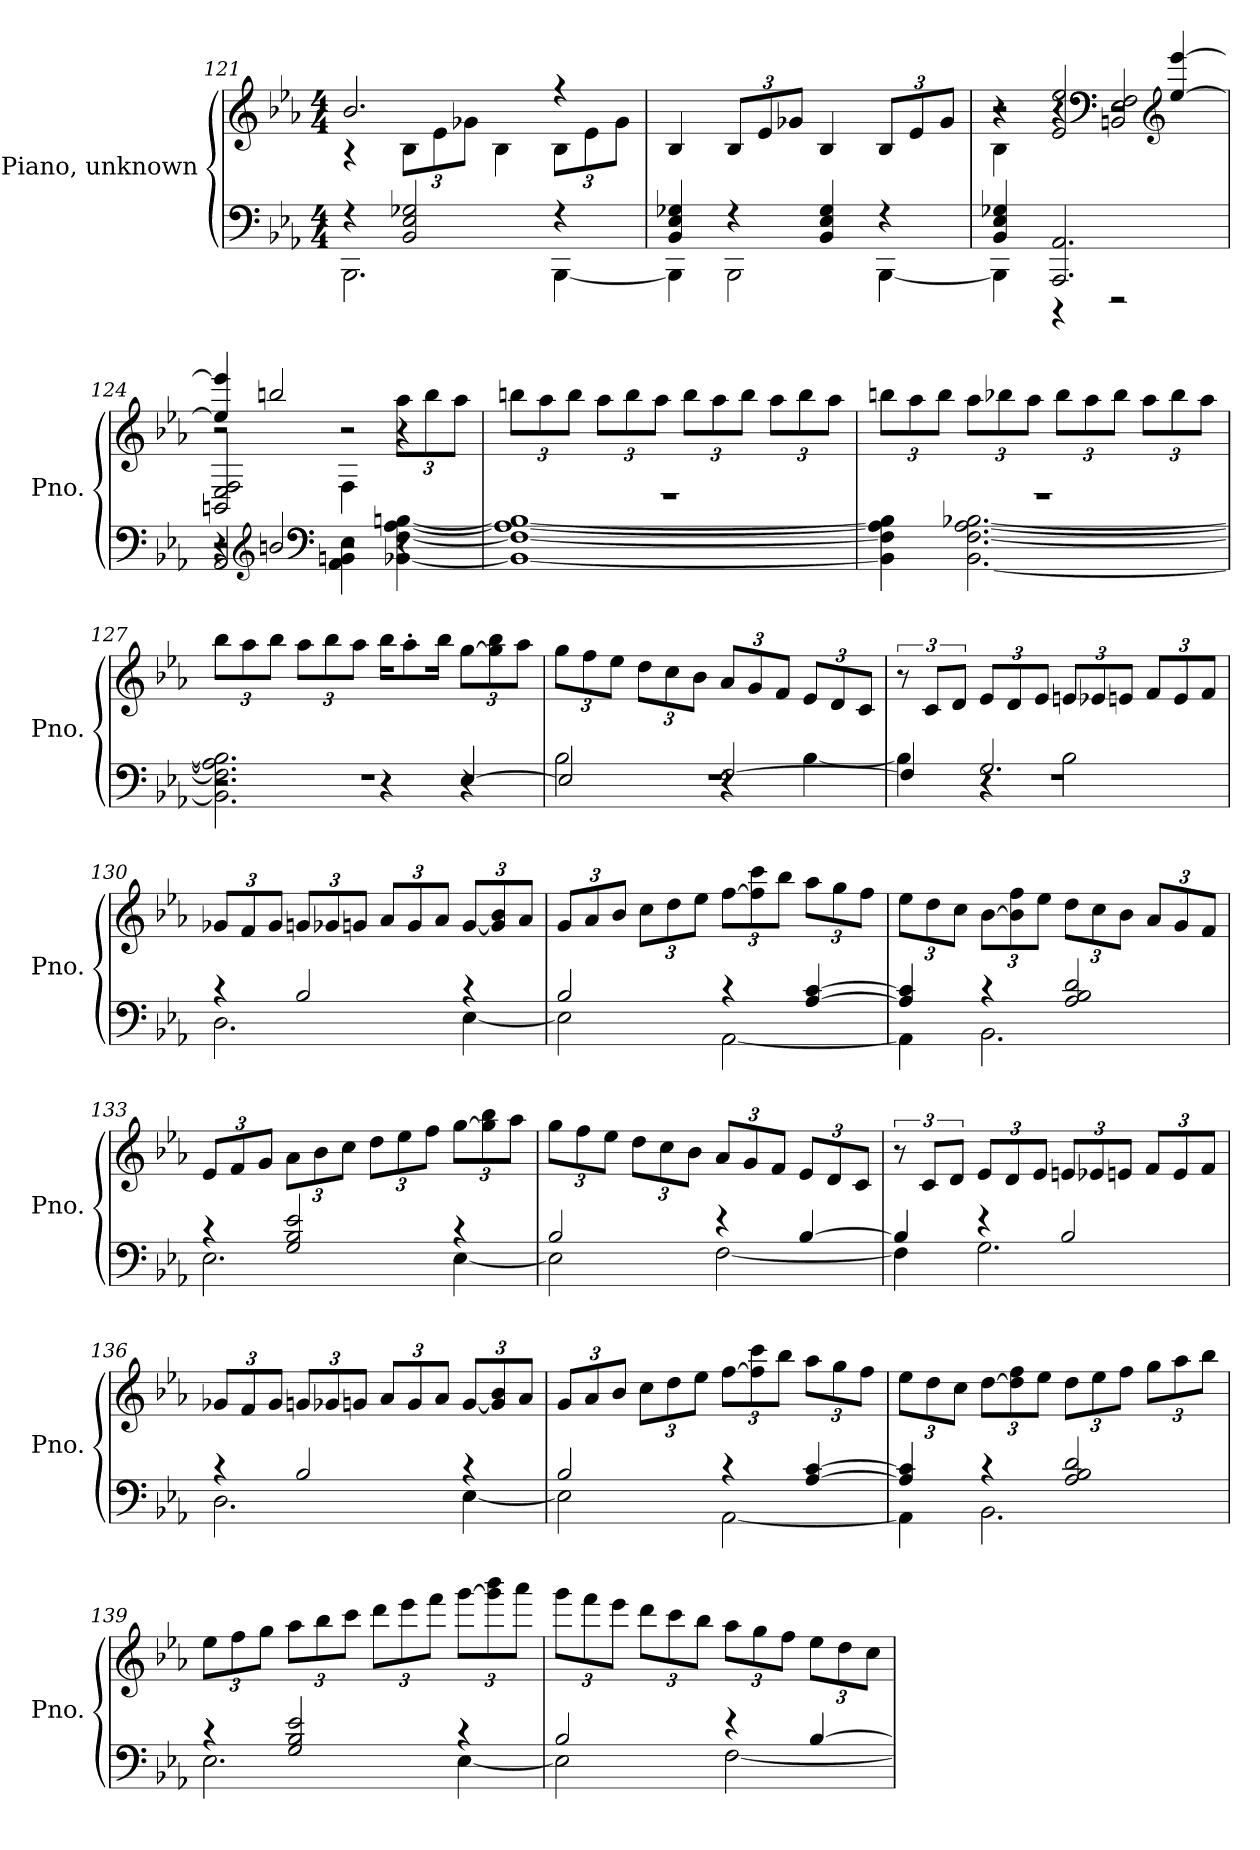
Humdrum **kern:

**kern	**kern
*part1	*part1
*staff2	*staff1
*I"Piano, unknown	*
*I'Pno.	*
!!LO:LB:g=z
*clefF4	*clefG2
*k[b-e-a-]	*k[b-e-a-]
*M4/4	*M4/4
=121	=121
*^	*^
4r	2.BBB-\	2.b-/	4r
*	*	*	*Xbrackettup
2BB-/ 2E-/ 2G-X/	.	.	12B-\L
.	.	.	12e-\
.	.	.	12g-X\J
.	.	.	4B-\
4r	[4BBB-\	4r	12B-\L
.	.	.	12e-\
.	.	.	12g-\J
*	*	*v	*v
=122	=122	=122
4BB-/ 4E-/ 4G-X/	4BBB-\]	4B-/
4r	2BBB-\	12B-/L
.	.	12e-/
.	.	12g-X/J
4BB-/ 4E-/ 4G-/	.	4B-/
4r	[4BBB-\	12B-/L
.	.	12e-/
.	.	12g-/J
=123	=123	=123
*	*	*^
*	*	*	*^
4BB-/ 4E-/ 4G-X/	4BBB-\]	4r	4B-\	2r
2.AAA-/ 2.AA-/	4r	2e-/ 2ee-/	4r	.
*	*	*clefF4	*	*
.	2r	.	2r	2BBn/ 2E-/ 2F/
*	*	*clefG2	*	*
.	.	[4ee-/ [4eee-/	.	.
!!LO:LB:g=z	!!	!!
=124	=124	=124	=124	=124
*	*^	*	*	*
4r	2r	2AA-/	4ee-/] 4eee-/]	2r	2BBn/ 2E-/ 2F/
*clefG2	*	*	*	*	*
2bn/	.	.	2bbn/	.	.
*clefF4	*	*	*	*	*
.	4AA-\ 4BBn\ 4E-\	2r	.	4F\	2r
4r	[4BB-X\ [4F\ [4A-\ [4Bn\	.	4r	12aa-\L	.
.	.	.	.	12bb\	.
.	.	.	.	12aa-\J	.
*	*v	*v	*	*	*
*	*	*v	*v	*v
=125	=125	=125
1r	1BB-_ 1F_ 1A-_ 1B_	12bbn\L
.	.	12aa-\
.	.	12bb\J
.	.	12aa-\L
.	.	12bb\
.	.	12aa-\J
.	.	12bb\L
.	.	12aa-\
.	.	12bb\J
.	.	12aa-\L
.	.	12bb\
.	.	12aa-\J
!!LO:LB:g=z
=126	=126	=126
1r	4BB-\] 4F\] 4A-\] 4B\]	12bbn\L
.	.	12aa-\
.	.	12bb\J
.	[2.BB-\ [2.F\ [2.A-\ [2.B-X\	12aa-\L
.	.	12bb-X\
.	.	12aa-\J
.	.	12bb-\L
.	.	12aa-\
.	.	12bb-\J
.	.	12aa-\L
.	.	12bb-\
.	.	12aa-\J
=127	=127	=127
*	*^	*
1r	2.BB-\] 2.F\] 2.A-\] 2.B-\]	2r	12bb-\L
.	.	.	12aa-\
.	.	.	12bb-\J
.	.	.	12aa-\L
.	.	.	12bb-\
.	.	.	12aa-\J
.	.	4r	16bb-\KL
.	.	.	8aa-'\
.	.	.	16bb-\Jk
.	4r	[4E-/	[12gg\L
.	.	.	12gg\] 12bb-\
.	.	.	12aa-\J
!!LO:PB:g=z
=128	=128	=128	=128
1r	2B-\	2E-/]	12gg\L
.	.	.	12ff\
.	.	.	12ee-\J
.	.	.	12dd\L
.	.	.	12cc\
.	.	.	12b-\J
.	4r	[2F/	12a-/L
.	.	.	12g/
.	.	.	12f/J
.	[4B-\	.	12e-/L
.	.	.	12d/
.	.	.	12c/J
=129	=129	=129	=129
*	*	*	*brackettup
1r	4B-\]	4F/]	12r
.	.	.	12c/L
.	.	.	12d/J
*	*	*	*Xbrackettup
.	4r	2.G/	12e-/L
.	.	.	12d/
.	.	.	12e-/J
.	2B-\	.	12en/L
.	.	.	12e-X/
.	.	.	12en/J
.	.	.	12f/L
.	.	.	12e/
.	.	.	12f/J
*	*v	*v	*
=130	=130	=130
4r	2.D\	12g-X/L
.	.	12f/
.	.	12g-/J
2B-/	.	12gn/L
.	.	12g-X/
.	.	12gn/J
.	.	12a-/L
.	.	12g/
.	.	12a-/J
4r	[4E-\	[12g/L
.	.	12g/] 12b-/
.	.	12a-/J
!!LO:LB:g=z
=131	=131	=131
2B-/	2E-\]	12g/L
.	.	12a-/
.	.	12b-/J
.	.	12cc\L
.	.	12dd\
.	.	12ee-\J
4r	[2AA-\	[12ff\L
.	.	12ff\] 12ccc\
.	.	12bb-\J
[4A-/ [4c/	.	12aa-\L
.	.	12gg\
.	.	12ff\J
=132	=132	=132
4A-/] 4c/]	4AA-\]	12ee-\L
.	.	12dd\
.	.	12cc\J
4r	2.BB-\	[12b-\L
.	.	12b-\] 12ff\
.	.	12ee-\J
2A-/ 2B-/ 2d/	.	12dd\L
.	.	12cc\
.	.	12b-\J
.	.	12a-/L
.	.	12g/
.	.	12f/J
=133	=133	=133
4r	2.E-\	12e-/L
.	.	12f/
.	.	12g/J
2G/ 2B-/ 2e-/	.	12a-\L
.	.	12b-\
.	.	12cc\J
.	.	12dd\L
.	.	12ee-\
.	.	12ff\J
4r	[4E-\	[12gg\L
.	.	12gg\] 12bb-\
.	.	12aa-\J
!!LO:LB:g=z
=134	=134	=134
2B-/	2E-\]	12gg\L
.	.	12ff\
.	.	12ee-\J
.	.	12dd\L
.	.	12cc\
.	.	12b-\J
4r	[2F\	12a-/L
.	.	12g/
.	.	12f/J
[4B-/	.	12e-/L
.	.	12d/
.	.	12c/J
=135	=135	=135
*	*	*brackettup
4B-/]	4F\]	12r
.	.	12c/L
.	.	12d/J
*	*	*Xbrackettup
4r	2.G\	12e-/L
.	.	12d/
.	.	12e-/J
2B-/	.	12en/L
.	.	12e-X/
.	.	12en/J
.	.	12f/L
.	.	12e/
.	.	12f/J
=136	=136	=136
4r	2.D\	12g-X/L
.	.	12f/
.	.	12g-/J
2B-/	.	12gn/L
.	.	12g-X/
.	.	12gn/J
.	.	12a-/L
.	.	12g/
.	.	12a-/J
4r	[4E-\	[12g/L
.	.	12g/] 12b-/
.	.	12a-/J
!!LO:LB:g=z
=137	=137	=137
2B-/	2E-\]	12g/L
.	.	12a-/
.	.	12b-/J
.	.	12cc\L
.	.	12dd\
.	.	12ee-\J
4r	[2AA-\	[12ff\L
.	.	12ff\] 12ccc\
.	.	12bb-\J
[4A-/ [4c/	.	12aa-\L
.	.	12gg\
.	.	12ff\J
=138	=138	=138
4A-/] 4c/]	4AA-\]	12ee-\L
.	.	12dd\
.	.	12cc\J
4r	2.BB-\	[12dd\L
.	.	12dd\] 12ff\
.	.	12ee-\J
2A-/ 2B-/ 2d/	.	12dd\L
.	.	12ee-\
.	.	12ff\J
.	.	12gg\L
.	.	12aa-\
.	.	12bb-\J
=139	=139	=139
4r	2.E-\	12ee-\L
.	.	12ff\
.	.	12gg\J
2G/ 2B-/ 2e-/	.	12aa-\L
.	.	12bb-\
.	.	12ccc\J
.	.	12ddd\L
.	.	12eee-\
.	.	12fff\J
4r	[4E-\	[12ggg\L
.	.	12ggg\] 12bbb-\
.	.	12aaa-\J
!!LO:LB:g=z
=140	=140	=140
2B-/	2E-\]	12ggg\L
.	.	12fff\
.	.	12eee-\J
.	.	12ddd\L
.	.	12ccc\
.	.	12bb-\J
4r	[2F\	12aa-\L
.	.	12gg\
.	.	12ff\J
[4B-/	.	12ee-\L
.	.	12dd\
.	.	12cc\J
*v	*v	*
=	=
*-	*-
